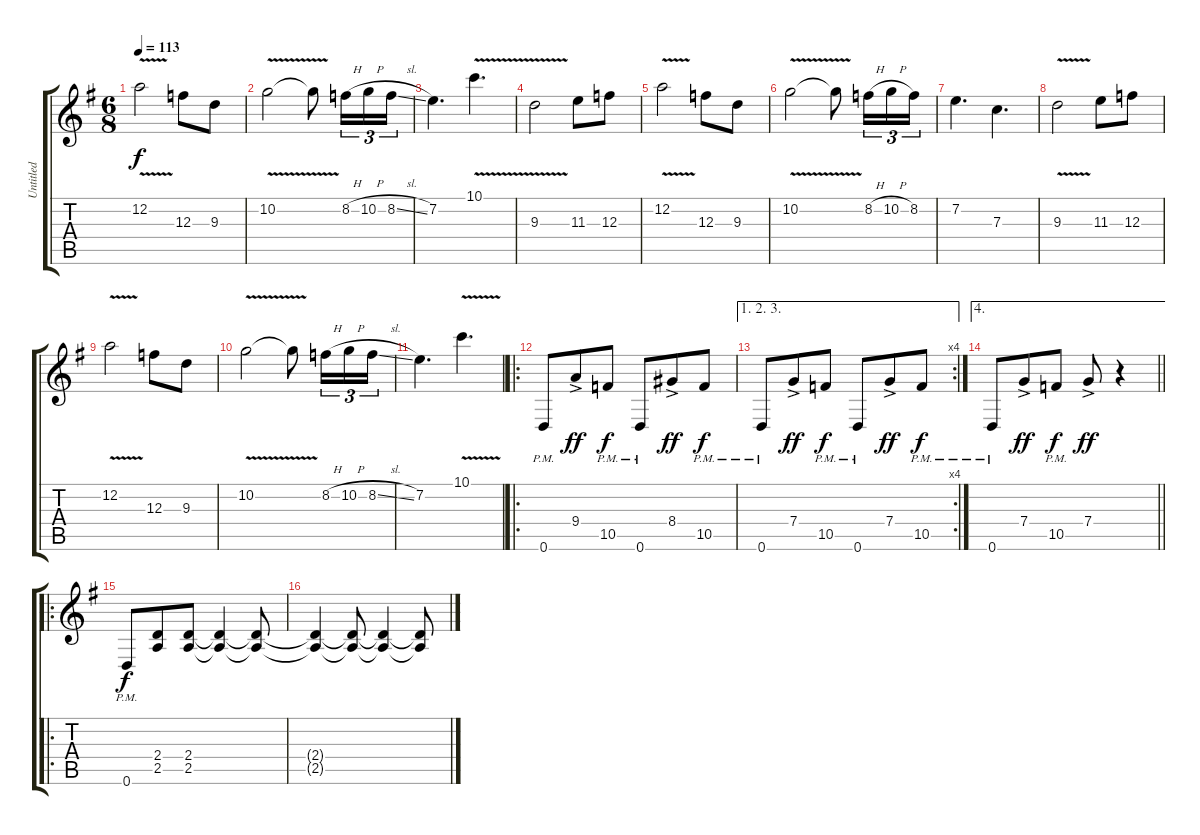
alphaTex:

\track ("Untitled" "Untitled") {instrument distortionguitar}
\staff {score tabs}
\tuning (D4 A3 F3 C3 G2 D2) {hide}
\ts (6 8)
\tempo 113
\clef g2
\ks g
12.2{v}.2{dy f} 12.3.8 9.3.8 |
10.2{v}.2 10.2{v t}.8 8.2{h}.16{tu (3 2)} 10.2{h}.16{tu (3 2)} 8.2{sl}.16{tu (3 2)} |
7.2.4{d} 10.1{v}.4{d} |
9.3{v}.2 11.3.8 12.3.8 |
12.2{v}.2 12.3.8 9.3.8 |
10.2{v}.2 10.2{v t}.8 8.2{h}.16{tu (3 2)} 10.2{h}.16{tu (3 2)} 8.2.16{tu (3 2)} |
7.2.4{d} 7.3.4{d} |
9.3{v}.2 11.3.8 12.3.8 |
12.2{v}.2 12.3.8 9.3.8 |
10.2{v}.2 10.2{v t}.8 8.2{h}.16{tu (3 2)} 10.2{h}.16{tu (3 2)} 8.2{sl}.16{tu (3 2)} |
7.2.4{d} 10.1{v}.4{d} |
\ro
0.6{pm}.8 9.4{ac}.8{dy ff} 10.5{pm}.8{dy f} 0.6{pm}.8 8.4{ac}.8{dy ff} 10.5{pm}.8{dy f} |
\ae (1 2 3)
\rc 4
0.6{pm}.8 7.4{ac}.8{dy ff} 10.5{pm}.8{dy f} 0.6{pm}.8 7.4{ac}.8{dy ff} 10.5{pm}.8{dy f} |
\ae 4
\barLineRight lightlight
0.6{pm}.8 7.4{ac}.8{dy ff} 10.5{pm}.8{dy f} 7.4{ac}.8{dy ff} r.4 |
\ro
0.6{pm}.8{dy f} (2.4 2.5).8 (2.4 2.5).8 (2.4{t} 2.5{t}).4 (2.4{t} 2.5{t}).8 |
(2.4{t} 2.5{t}).4 (2.4{t} 2.5{t}).8 (2.4{t} 2.5{t}).4 (2.4{t} 2.5{t}).8
